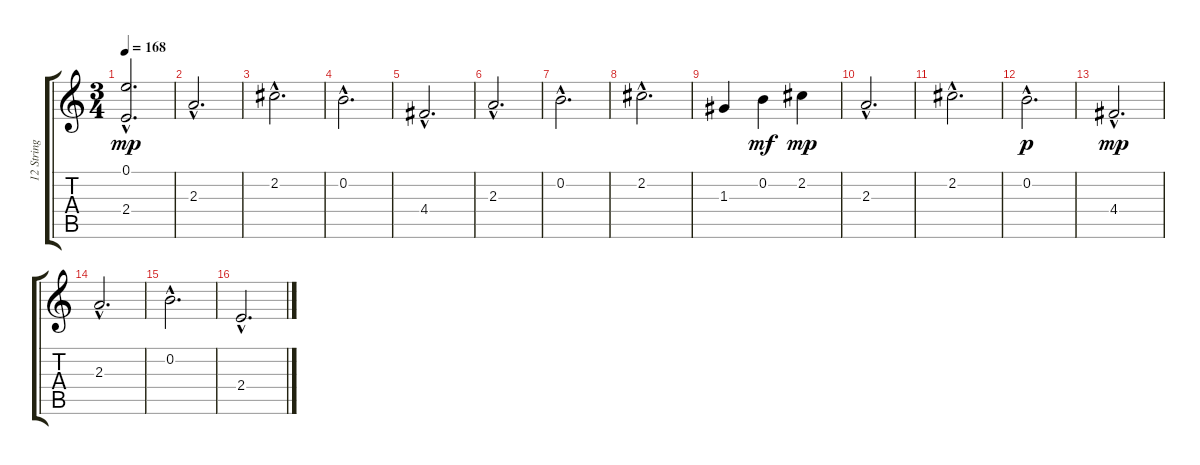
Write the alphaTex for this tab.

\track ("12 String Guitar 2" "12 String ") {instrument acousticguitarnylon}
\staff {score tabs}
\tuning (E4 B3 G3 D3 A2 E2) {hide}
\ts (3 4)
\tempo 168
\clef g2
\ks c
(0.1{hac} 2.4{hac}).2{d dy mp} |
2.3{hac}.2{d} |
2.2{hac}.2{d} |
0.2{hac}.2{d} |
4.4{hac}.2{d} |
2.3{hac}.2{d} |
0.2{hac}.2{d} |
2.2{hac}.2{d} |
1.3.4 0.2.4{dy mf} 2.2.4{dy mp} |
2.3{hac}.2{d} |
2.2{hac}.2{d} |
0.2{hac}.2{d dy p} |
4.4{hac}.2{d dy mp} |
2.3{hac}.2{d} |
0.2{hac}.2{d} |
2.4{hac}.2{d}
